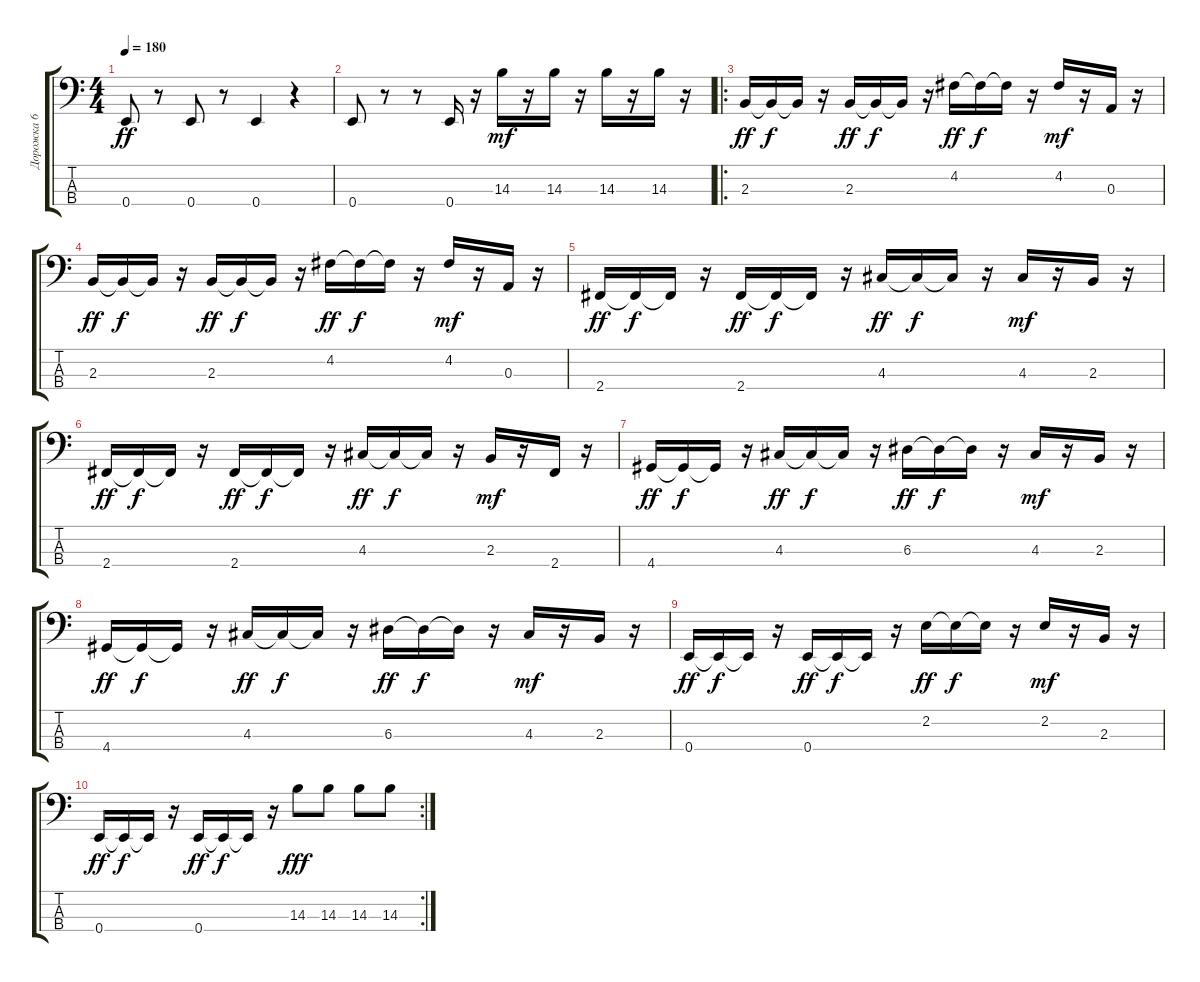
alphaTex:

\track ("Дорожка 6" "Дорожка 6") {instrument synthbass2}
\staff {score tabs}
\tuning (G2 D2 A1 E1) {hide}
\ts (4 4)
\tempo 180
\clef f4
\ks c
0.4.8{dy ff} r.8 0.4.8 r.8 0.4.4 r.4 |
0.4.8 r.8 r.8 0.4.16 r.16 14.3.16{dy mf} r.16 14.3.16 r.16 14.3.16 r.16 14.3.16 r.16 |
\ro
2.3.16{dy ff} 2.3{t}.16{dy f} 2.3{t}.16 r.16 2.3.16{dy ff} 2.3{t}.16{dy f} 2.3{t}.16 r.16 4.2.16{dy ff} 4.2{t}.16{dy f} 4.2{t}.16 r.16 4.2.16{dy mf} r.16 0.3.16 r.16 |
2.3.16{dy ff} 2.3{t}.16{dy f} 2.3{t}.16 r.16 2.3.16{dy ff} 2.3{t}.16{dy f} 2.3{t}.16 r.16 4.2.16{dy ff} 4.2{t}.16{dy f} 4.2{t}.16 r.16 4.2.16{dy mf} r.16 0.3.16 r.16 |
2.4.16{dy ff} 2.4{t}.16{dy f} 2.4{t}.16 r.16 2.4.16{dy ff} 2.4{t}.16{dy f} 2.4{t}.16 r.16 4.3.16{dy ff} 4.3{t}.16{dy f} 4.3{t}.16 r.16 4.3.16{dy mf} r.16 2.3.16 r.16 |
2.4.16{dy ff} 2.4{t}.16{dy f} 2.4{t}.16 r.16 2.4.16{dy ff} 2.4{t}.16{dy f} 2.4{t}.16 r.16 4.3.16{dy ff} 4.3{t}.16{dy f} 4.3{t}.16 r.16 2.3.16{dy mf} r.16 2.4.16 r.16 |
4.4.16{dy ff} 4.4{t}.16{dy f} 4.4{t}.16 r.16 4.3.16{dy ff} 4.3{t}.16{dy f} 4.3{t}.16 r.16 6.3.16{dy ff} 6.3{t}.16{dy f} 6.3{t}.16 r.16 4.3.16{dy mf} r.16 2.3.16 r.16 |
4.4.16{dy ff} 4.4{t}.16{dy f} 4.4{t}.16 r.16 4.3.16{dy ff} 4.3{t}.16{dy f} 4.3{t}.16 r.16 6.3.16{dy ff} 6.3{t}.16{dy f} 6.3{t}.16 r.16 4.3.16{dy mf} r.16 2.3.16 r.16 |
0.4.16{dy ff} 0.4{t}.16{dy f} 0.4{t}.16 r.16 0.4.16{dy ff} 0.4{t}.16{dy f} 0.4{t}.16 r.16 2.2.16{dy ff} 2.2{t}.16{dy f} 2.2{t}.16 r.16 2.2.16{dy mf} r.16 2.3.16 r.16 |
\rc 2
0.4.16{dy ff} 0.4{t}.16{dy f} 0.4{t}.16 r.16 0.4.16{dy ff} 0.4{t}.16{dy f} 0.4{t}.16 r.16 14.3.8{dy fff} 14.3.8 14.3.8 14.3.8
